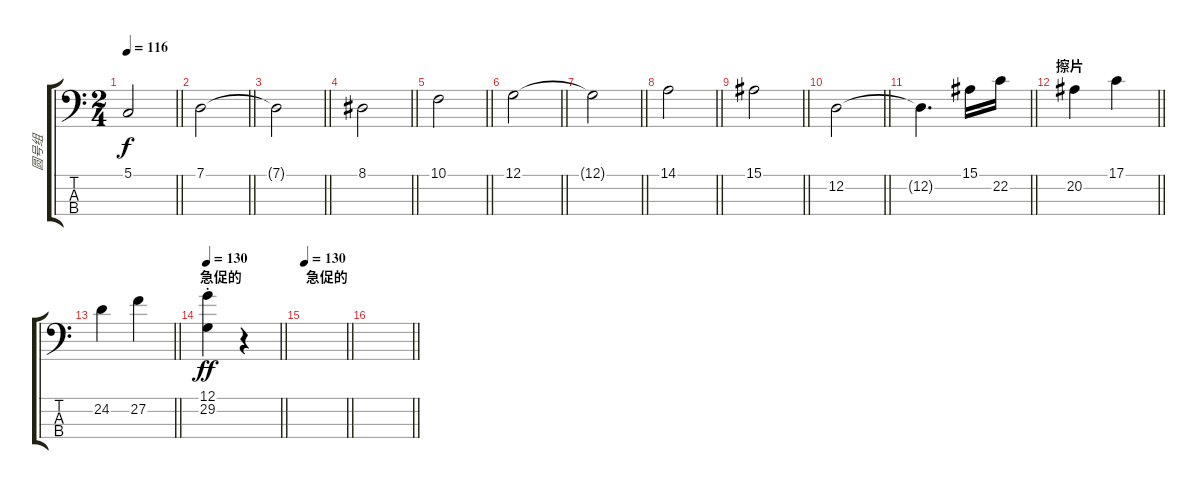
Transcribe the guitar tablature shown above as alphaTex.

\track ("圆号组" "圆号组") {instrument frenchhorn}
\staff {score tabs}
\tuning (G2 D2 A1 E1) {hide}
\ts (2 4)
\tempo 116
\clef f4
\barLineRight lightlight
\ks c
5.1.2{dy f} |
\barLineRight lightlight
7.1.2 |
\barLineRight lightlight
7.1{t}.2 |
\barLineRight lightlight
8.1.2 |
\barLineRight lightlight
10.1.2 |
\barLineRight lightlight
12.1.2 |
\barLineRight lightlight
12.1{t}.2 |
\barLineRight lightlight
14.1.2 |
\barLineRight lightlight
15.1.2 |
\barLineRight lightlight
12.2.2 |
\barLineRight lightlight
12.2{t}.4{d} 15.1.16 22.2.16 |
\section ("" "擦片")
\barLineRight lightlight
20.2.4 17.1.4 |
\barLineRight lightlight
24.2.4 27.2.4 |
\section ("" "急促的")
\tempo 130
\barLineRight lightlight
(12.1{st} 29.2{st}).4{dy ff} r.4 |
\section ("" "急促的")
\tempo 130
\barLineRight lightlight
|
\barLineRight lightlight
